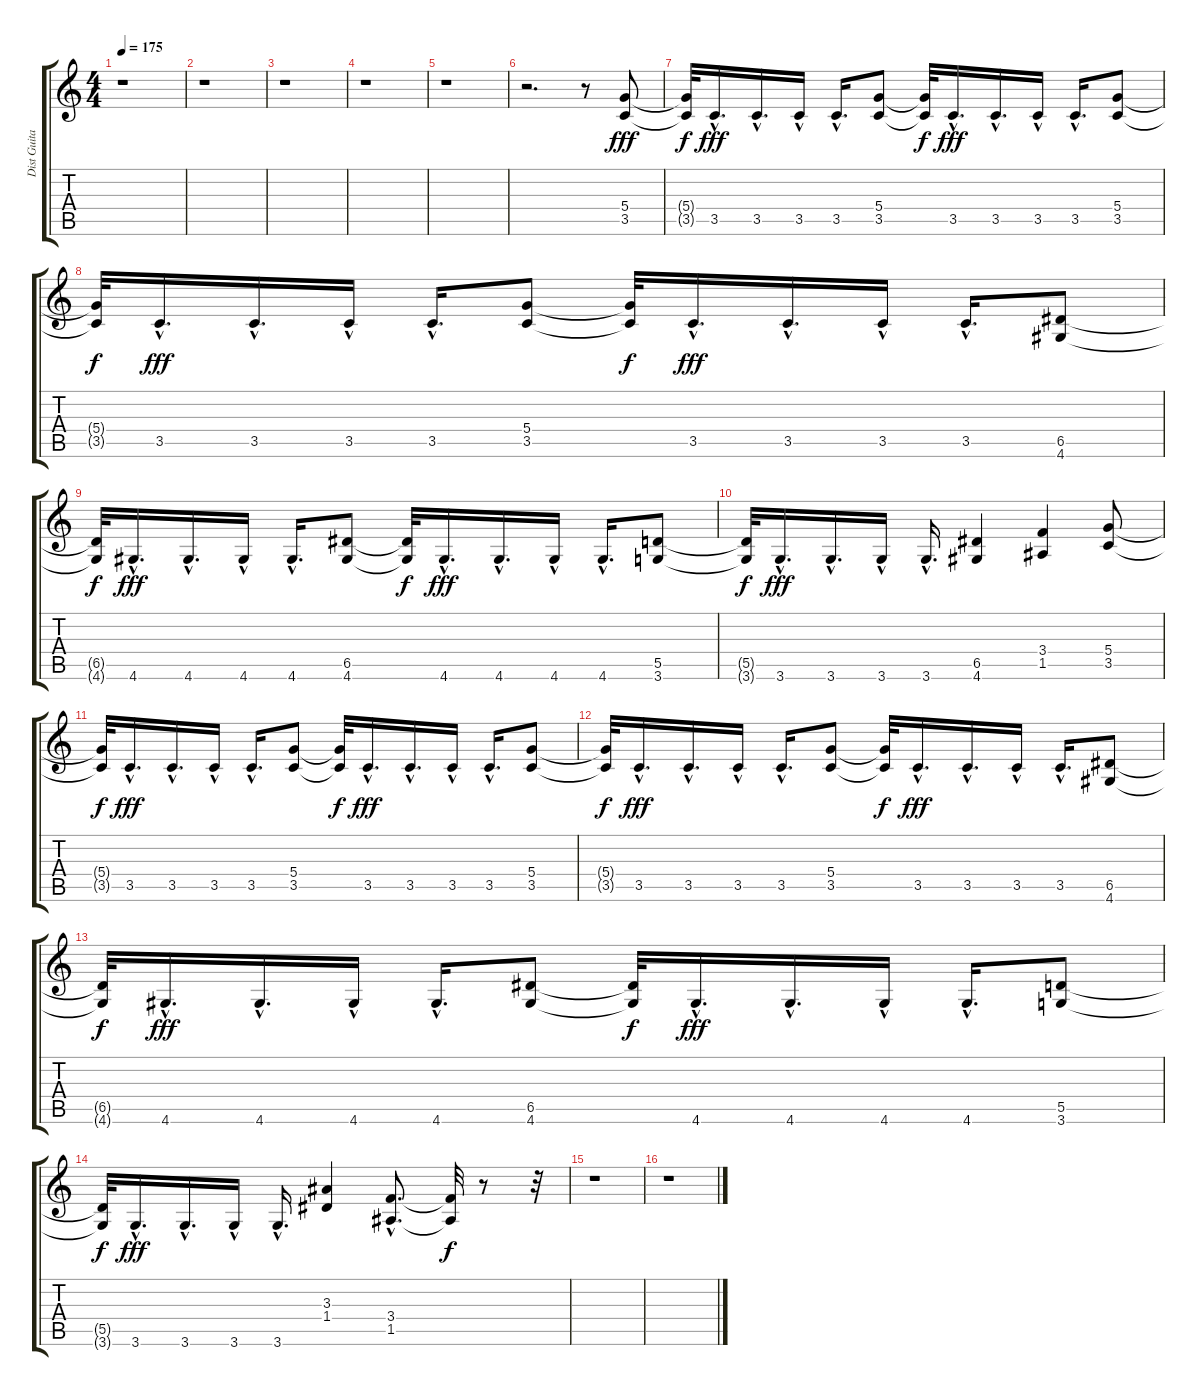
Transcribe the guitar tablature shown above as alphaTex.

\track ("Dist Guitar III" "Dist Guita") {instrument distortionguitar}
\staff {score tabs}
\tuning (E4 B3 G3 D3 A2 E2) {hide}
\ts (4 4)
\tempo 175
\clef g2
\ks c
r.1{dy f} |
r.1 |
r.1 |
r.1 |
r.1 |
r.2{d} r.8 (5.4 3.5).8{dy fff} |
(5.4{t} 3.5{t}).32{dy f} 3.5{hac}.16{d dy fff} 3.5{hac}.16{d} 3.5{hac}.16 3.5{hac}.16{d} (5.4 3.5).8 (5.4{t} 3.5{t}).32{dy f} 3.5{hac}.16{d dy fff} 3.5{hac}.16{d} 3.5{hac}.16 3.5{hac}.16{d} (5.4 3.5).8 |
(5.4{t} 3.5{t}).32{dy f} 3.5{hac}.16{d dy fff} 3.5{hac}.16{d} 3.5{hac}.16 3.5{hac}.16{d} (5.4 3.5).8 (5.4{t} 3.5{t}).32{dy f} 3.5{hac}.16{d dy fff} 3.5{hac}.16{d} 3.5{hac}.16 3.5{hac}.16{d} (6.5 4.6).8 |
(6.5{t} 4.6{t}).32{dy f} 4.6{hac}.16{d dy fff} 4.6{hac}.16{d} 4.6{hac}.16 4.6{hac}.16{d} (6.5 4.6).8 (6.5{t} 4.6{t}).32{dy f} 4.6{hac}.16{d dy fff} 4.6{hac}.16{d} 4.6{hac}.16 4.6{hac}.16{d} (5.5 3.6).8 |
(5.5{t} 3.6{t}).32{dy f} 3.6{hac}.16{d dy fff} 3.6{hac}.16{d} 3.6{hac}.16 3.6{hac}.16{d} (6.5 4.6).4 (3.4 1.5).4 (5.4 3.5).8 |
(5.4{t} 3.5{t}).32{dy f} 3.5{hac}.16{d dy fff} 3.5{hac}.16{d} 3.5{hac}.16 3.5{hac}.16{d} (5.4 3.5).8 (5.4{t} 3.5{t}).32{dy f} 3.5{hac}.16{d dy fff} 3.5{hac}.16{d} 3.5{hac}.16 3.5{hac}.16{d} (5.4 3.5).8 |
(5.4{t} 3.5{t}).32{dy f} 3.5{hac}.16{d dy fff} 3.5{hac}.16{d} 3.5{hac}.16 3.5{hac}.16{d} (5.4 3.5).8 (5.4{t} 3.5{t}).32{dy f} 3.5{hac}.16{d dy fff} 3.5{hac}.16{d} 3.5{hac}.16 3.5{hac}.16{d} (6.5 4.6).8 |
(6.5{t} 4.6{t}).32{dy f} 4.6{hac}.16{d dy fff} 4.6{hac}.16{d} 4.6{hac}.16 4.6{hac}.16{d} (6.5 4.6).8 (6.5{t} 4.6{t}).32{dy f} 4.6{hac}.16{d dy fff} 4.6{hac}.16{d} 4.6{hac}.16 4.6{hac}.16{d} (5.5 3.6).8 |
(5.5{t} 3.6{t}).32{dy f} 3.6{hac}.16{d dy fff} 3.6{hac}.16{d} 3.6{hac}.16 3.6{hac}.16{d} (3.3 1.4).4 (3.4{hac} 1.5{hac}).8{d} (3.4{t} 1.5{t}).32{dy f} r.8 r.32 |
r.1 |
r.1
